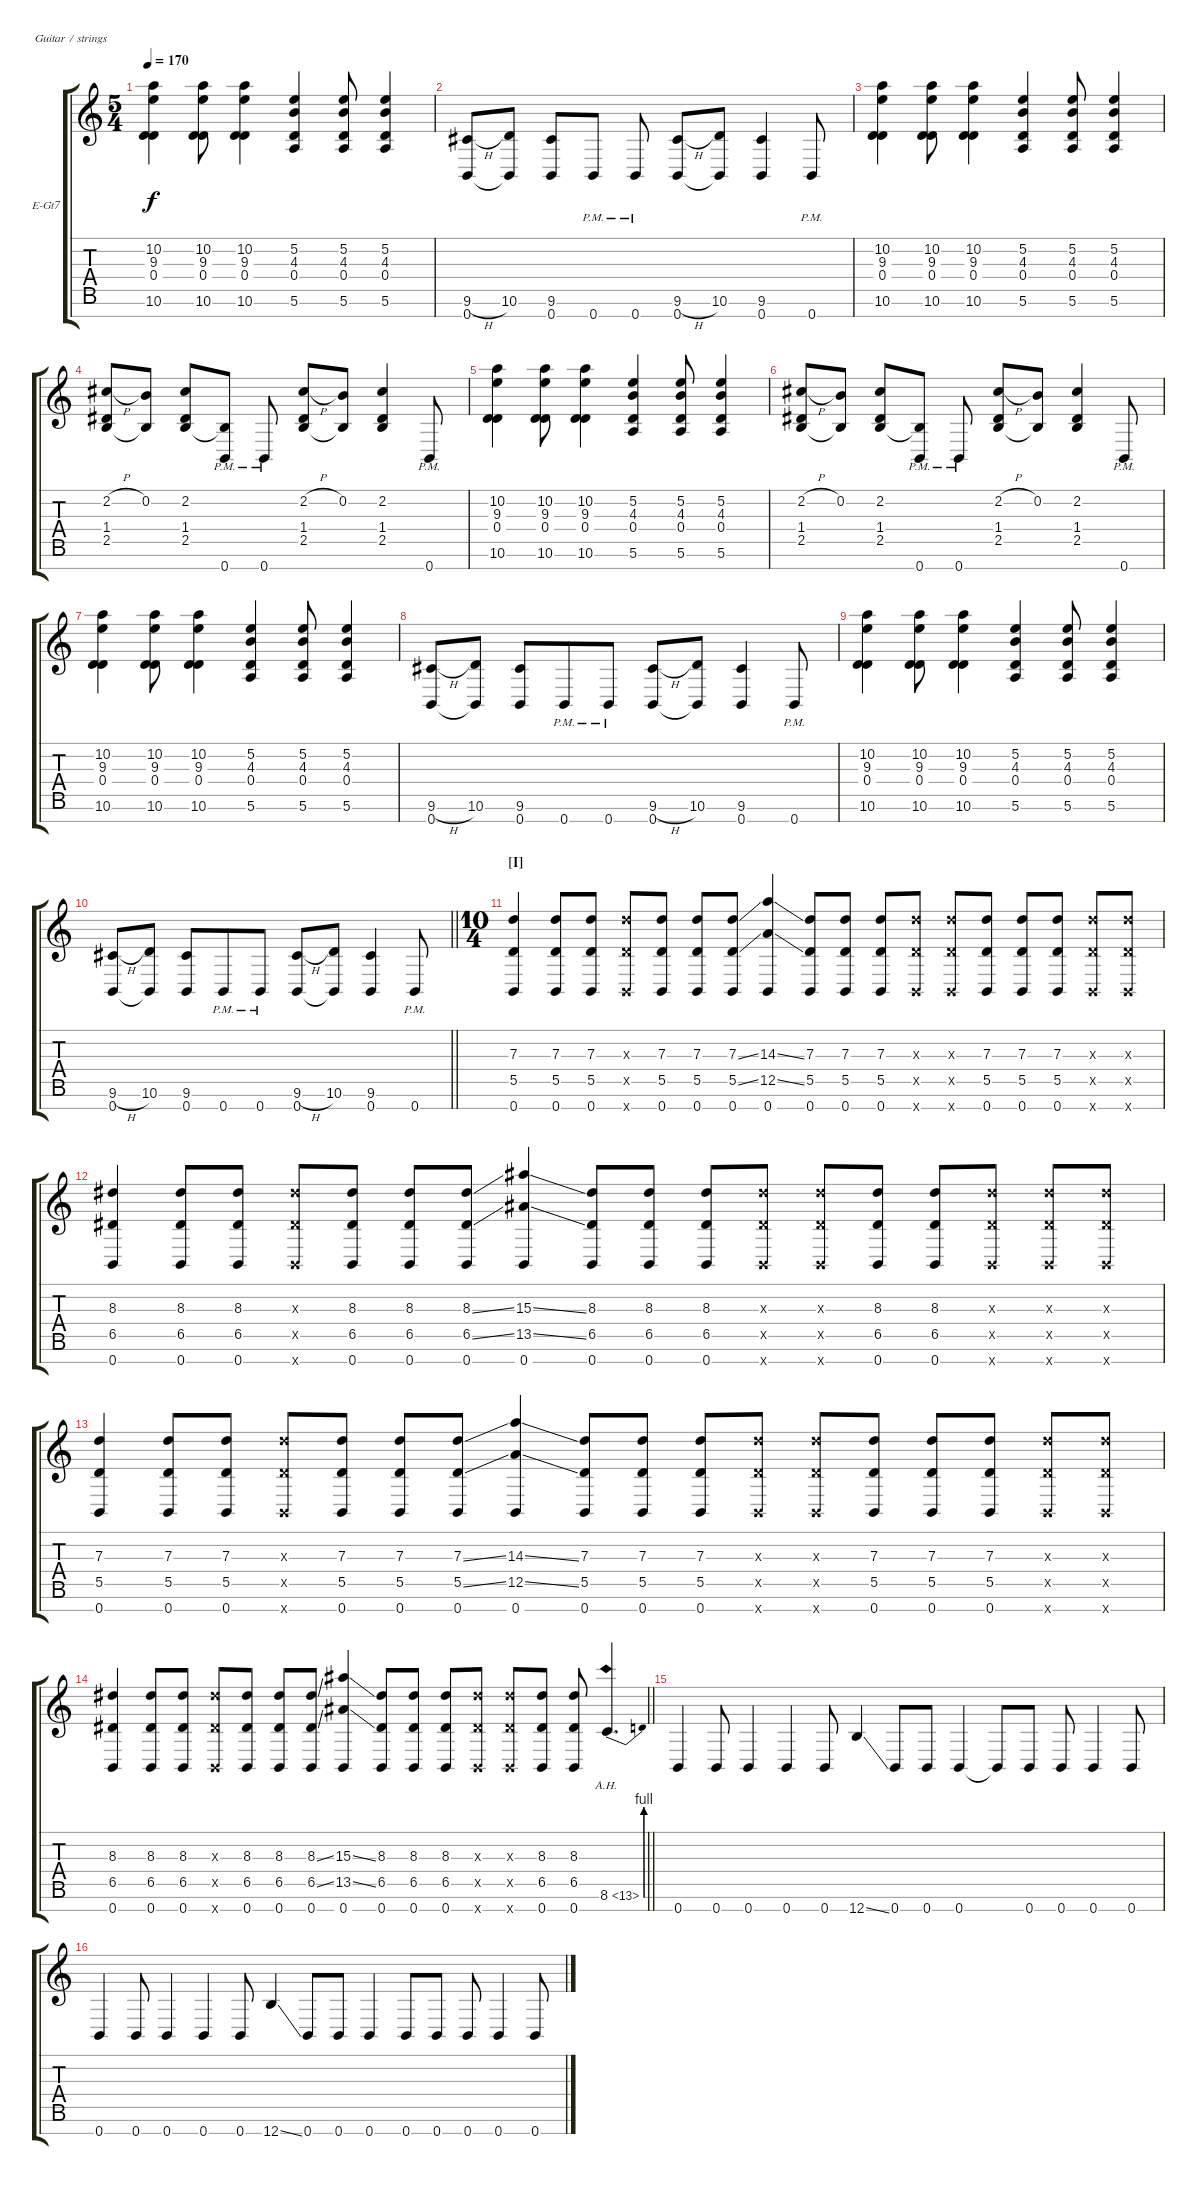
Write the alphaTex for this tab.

\bracketExtendMode groupsimilarinstruments
\firstSystemTrackNameOrientation horizontal
\otherSystemsTrackNameOrientation horizontal
\track ("Guitar 2" "E-Gt7") {multiBarRest instrument distortionguitar}
\staff {score tabs}
\tuning (E4 B3 G3 D3 A2 E2 B1)
\ts (5 4)
\tempo 170
\clef g2
\ks c
(10.2 9.3 0.4 10.6).4{dy f} (10.2 9.3 0.4 10.6).8 (10.2 9.3 0.4 10.6).4 (5.2 4.3 0.4 5.6).4 (5.2 4.3 0.4 5.6).8 (5.2 4.3 0.4 5.6).4 |
(9.6{h} 0.7).8 (10.6 0.7{t}).8{beam split} (9.6 0.7).8 0.7{pm}.8 0.7{pm}.8{beam split} (9.6{h} 0.7).8{beam merge} (10.6 0.7{t}).8 (9.6 0.7).4 0.7{pm}.8 |
(10.2 9.3 0.4 10.6).4 (10.2 9.3 0.4 10.6).8 (10.2 9.3 0.4 10.6).4 (5.2 4.3 0.4 5.6).4 (5.2 4.3 0.4 5.6).8 (5.2 4.3 0.4 5.6).4 |
(2.2{h} 1.4 2.5).8 (0.2 2.5{t}).8{beam split} (2.2 1.4 2.5).8 (2.5{t} 0.7{pm}).8 0.7{pm}.8{beam split} (2.2{h} 1.4 2.5).8{beam merge} (0.2 2.5{t}).8 (2.2 1.4 2.5).4 0.7{pm}.8 |
(10.2 9.3 0.4 10.6).4 (10.2 9.3 0.4 10.6).8 (10.2 9.3 0.4 10.6).4 (5.2 4.3 0.4 5.6).4 (5.2 4.3 0.4 5.6).8 (5.2 4.3 0.4 5.6).4 |
(2.2{h} 1.4 2.5).8 (0.2 2.5{t}).8{beam split} (2.2 1.4 2.5).8 (2.5{t} 0.7{pm}).8 0.7{pm}.8{beam split} (2.2{h} 1.4 2.5).8{beam merge} (0.2 2.5{t}).8 (2.2 1.4 2.5).4 0.7{pm}.8 |
(10.2 9.3 0.4 10.6).4 (10.2 9.3 0.4 10.6).8 (10.2 9.3 0.4 10.6).4 (5.2 4.3 0.4 5.6).4 (5.2 4.3 0.4 5.6).8 (5.2 4.3 0.4 5.6).4 |
(9.6{h} 0.7).8 (10.6 0.7{t}).8{beam split} (9.6 0.7).8 0.7{pm}.8{beam merge} 0.7{pm}.8{beam split} (9.6{h} 0.7).8{beam merge} (10.6 0.7{t}).8 (9.6 0.7).4 0.7{pm}.8 |
(10.2 9.3 0.4 10.6).4 (10.2 9.3 0.4 10.6).8 (10.2 9.3 0.4 10.6).4 (5.2 4.3 0.4 5.6).4 (5.2 4.3 0.4 5.6).8 (5.2 4.3 0.4 5.6).4 |
\barLineRight lightlight
(9.6{h} 0.7).8 (10.6 0.7{t}).8{beam split} (9.6 0.7).8 0.7{pm}.8{beam merge} 0.7{pm}.8{beam split} (9.6{h} 0.7).8{beam merge} (10.6 0.7{t}).8 (9.6 0.7).4 0.7{pm}.8 |
\ts (10 4)
\section ("I" "")
(7.3 5.5 0.7).4 (7.3 5.5 0.7).8 (7.3 5.5 0.7).8 (0.7{x} 5.5{x} 7.3{x}).8 (7.3 5.5 0.7).8 (7.3 5.5 0.7).8 (7.3{ss} 5.5{ss} 0.7).8 (14.3{ss} 12.5{ss} 0.7).4 (7.3 5.5 0.7).8 (7.3 5.5 0.7).8 (7.3 5.5 0.7).8 (0.7{x} 5.5{x} 7.3{x}).8 (0.7{x} 7.3{x} 5.5{x}).8 (7.3 5.5 0.7).8 (7.3 5.5 0.7).8 (7.3 5.5 0.7).8 (0.7{x} 5.5{x} 7.3{x}).8 (0.7{x} 7.3{x} 5.5{x}).8 |
(8.3 6.5 0.7).4 (8.3 6.5 0.7).8 (8.3 6.5 0.7).8 (0.7{x} 6.5{x} 8.3{x}).8 (8.3 6.5 0.7).8 (8.3 6.5 0.7).8 (8.3{ss} 6.5{ss} 0.7).8 (15.3{ss} 13.5{ss} 0.7).4 (8.3 6.5 0.7).8 (8.3 6.5 0.7).8 (8.3 6.5 0.7).8 (0.7{x} 6.5{x} 8.3{x}).8 (0.7{x} 6.5{x} 8.3{x}).8 (8.3 6.5 0.7).8 (8.3 6.5 0.7).8 (0.7{x} 6.5{x} 8.3{x}).8 (0.7{x} 8.3{x} 6.5{x}).8 (0.7{x} 8.3{x} 6.5{x}).8 |
(7.3 5.5 0.7).4 (7.3 5.5 0.7).8 (7.3 5.5 0.7).8 (0.7{x} 5.5{x} 7.3{x}).8 (7.3 5.5 0.7).8 (7.3 5.5 0.7).8 (7.3{ss} 5.5{ss} 0.7).8 (14.3{ss} 12.5{ss} 0.7).4 (7.3 5.5 0.7).8 (7.3 5.5 0.7).8 (7.3 5.5 0.7).8 (0.7{x} 5.5{x} 7.3{x}).8 (0.7{x} 7.3{x} 5.5{x}).8 (7.3 5.5 0.7).8 (7.3 5.5 0.7).8 (7.3 5.5 0.7).8 (0.7{x} 5.5{x} 7.3{x}).8 (0.7{x} 7.3{x} 5.5{x}).8 |
\barLineRight lightlight
(8.3 6.5 0.7).4 (8.3 6.5 0.7).8 (8.3 6.5 0.7).8 (0.7{x} 6.5{x} 8.3{x}).8 (8.3 6.5 0.7).8 (8.3 6.5 0.7).8 (8.3{ss} 6.5{ss} 0.7).8 (15.3{ss} 13.5{ss} 0.7).4 (8.3 6.5 0.7).8 (8.3 6.5 0.7).8 (8.3 6.5 0.7).8 (0.7{x} 6.5{x} 8.3{x}).8 (0.7{x} 6.5{x} 8.3{x}).8 (8.3 6.5 0.7).8 (8.3 6.5 0.7).8 8.6{be (bend 0 0 60 4) ah 5}.4{d} |
0.7.4 0.7.8 0.7.4 0.7.4 0.7.8 12.7{ss}.4 0.7.8 0.7.8 0.7.4 0.7{t}.8 0.7.8 0.7.8 0.7.4 0.7.8 |
0.7.4 0.7.8 0.7.4 0.7.4 0.7.8 12.7{ss}.4 0.7.8 0.7.8 0.7.4 0.7.8 0.7.8 0.7.8 0.7.4 0.7.8
